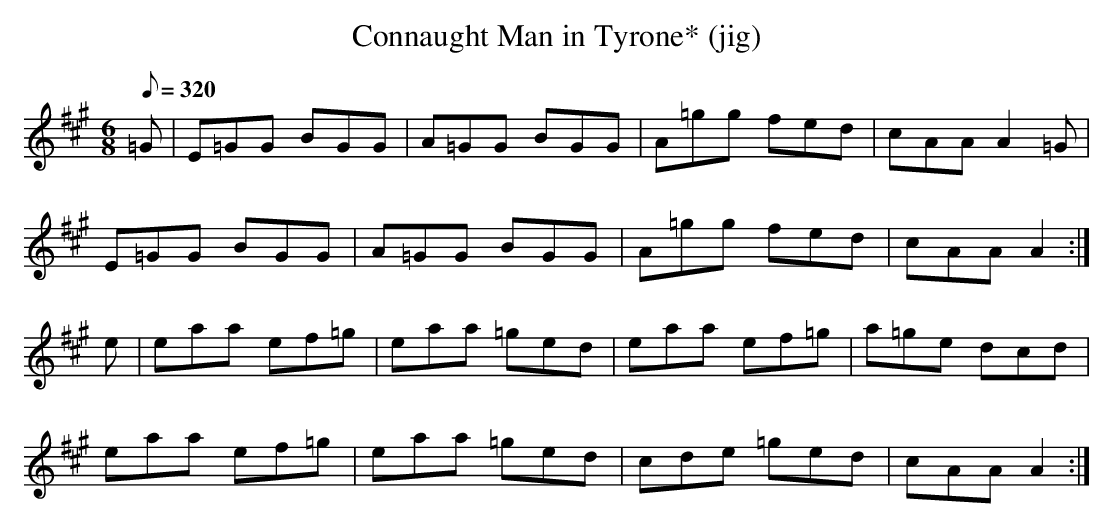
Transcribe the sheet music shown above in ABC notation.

X:1
T:Connaught Man in Tyrone* (jig) % nf<bb
L:1/8
M:6/8
Q:320
K:A major
=G|E=GG BGG|A=GG BGG|A=gg fed|cAA A2=G|
E=GG BGG|A=GG BGG|A=gg fed|cAA A2:|
e|eaa ef=g|eaa =ged|eaa ef=g|a=ge dcd|
eaa ef=g|eaa =ged|cde =ged|cAA A2:|
